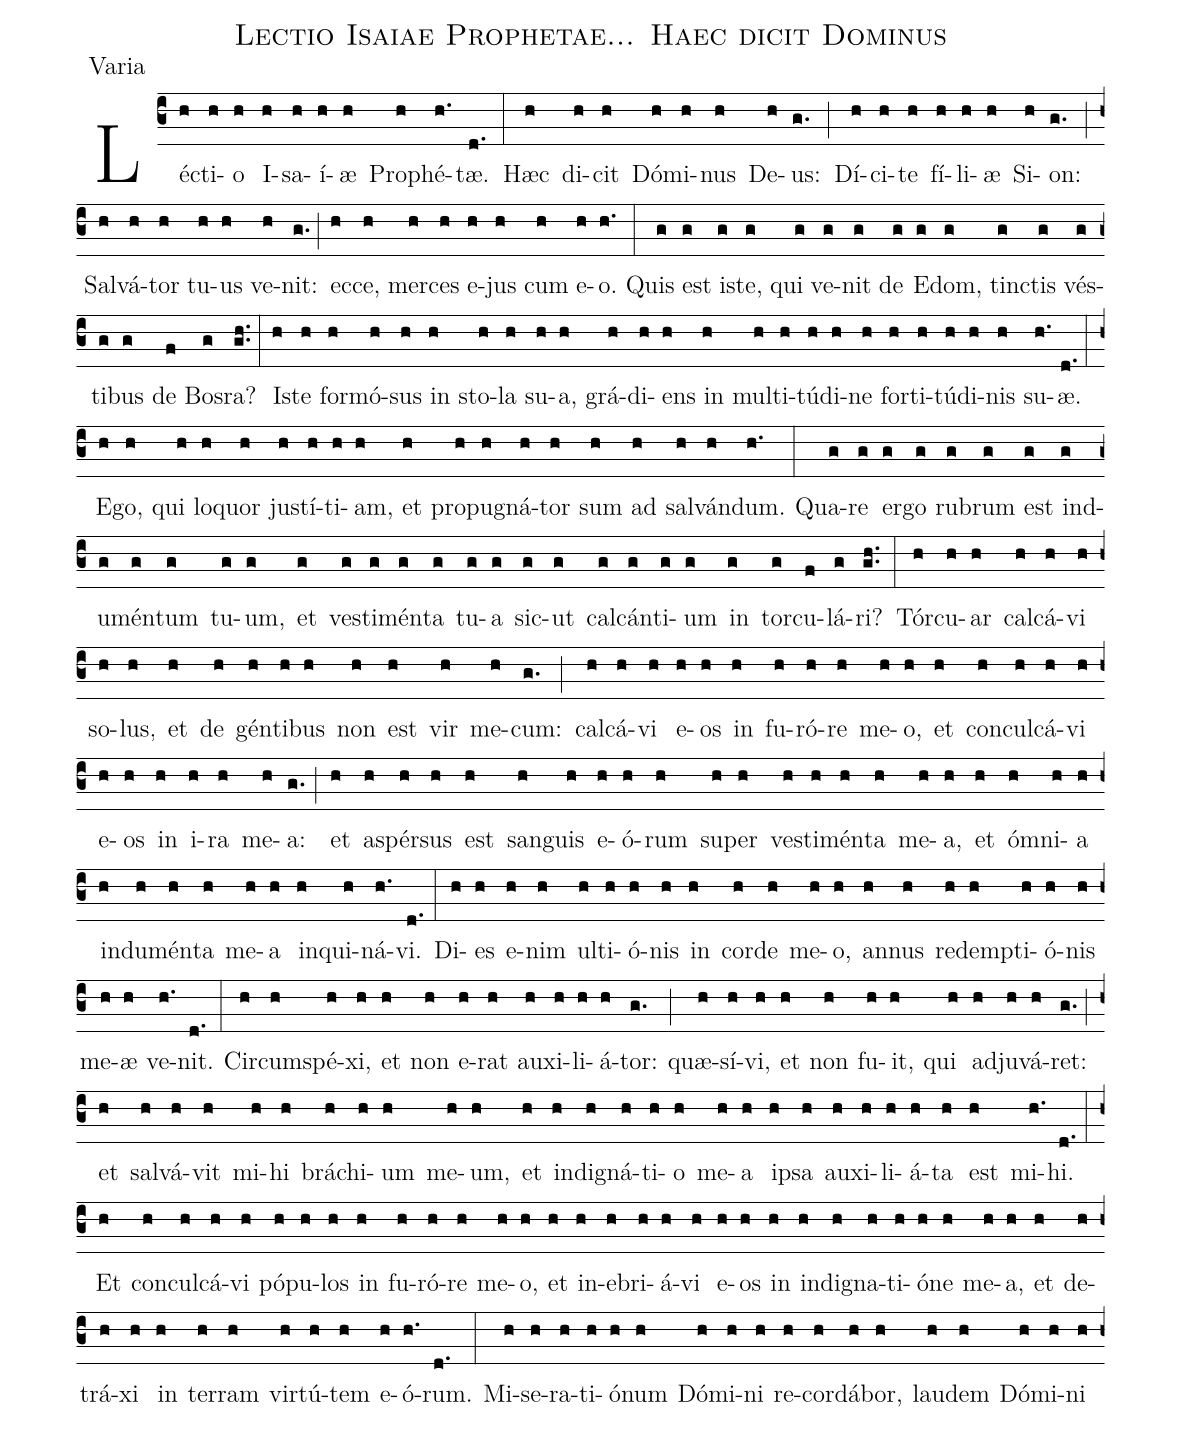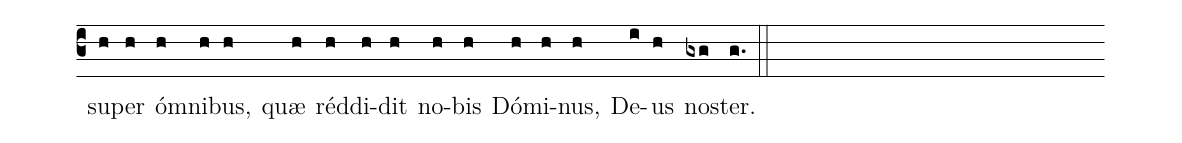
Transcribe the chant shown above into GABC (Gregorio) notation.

name:Lectio Isaiae Prophetae... Haec dicit Dominus;
office-part:Varia;
%%
(c3) Léc(h)ti(h)o(h) I(h)sa(h)í(h)æ(h) Pro(h)phé(h.)tæ.(d.) (:) Hæc(h) di(h)cit(h) Dó(h)mi(h)nus(h) De(h)us:(g.) (;) Dí(h)ci(h)te(h) fí(h)li(h)æ(h) Si(h)on:(g.) (;) Sal(h)vá(h)tor(h) tu(h)us(h) ve(h)nit:(g.) (;) ec(h)ce,(h) mer(h)ces(h) e(h)jus(h) cum(h) e(h)o.(h.) (:) Quis(g) est(g) is(g)te,(g) qui(g) ve(g)nit(g) de(g) E(g)dom,(g) tinc(g)tis(g) vés(g)ti(g)bus(g) de(f) Bos(g)ra?(gh..) (:) Is(h)te(h) for(h)mó(h)sus(h) in(h) sto(h)la(h) su(h)a,(h) grá(h)di(h)ens(h) in(h) mul(h)ti(h)tú(h)di(h)ne(h) for(h)ti(h)tú(h)di(h)nis(h) su(h.)æ.(d.) (:) E(h)go,(h) qui(h) lo(h)quor(h) jus(h)tí(h)ti(h)am,(h) et(h) pro(h)pu(h)gná(h)tor(h) sum(h) ad(h) sal(h)ván(h)dum.(h.) (:) Qua(g)re(g) er(g)go(g) ru(g)brum(g) est(g) ind(g)u(g)mén(g)tum(g) tu(g)um,(g) et(g) ves(g)ti(g)mén(g)ta(g) tu(g)a(g) sic(g)ut(g) cal(g)cán(g)ti(g)um(g) in(g) tor(g)cu(f)lá(g)ri?(gh..) (:) Tór(h)cu(h)ar(h) cal(h)cá(h)vi(h) so(h)lus,(h) et(h) de(h) gén(h)ti(h)bus(h) non(h) est(h) vir(h) me(h)cum:(g.) (;) cal(h)cá(h)vi(h) e(h)os(h) in(h) fu(h)ró(h)re(h) me(h)o,(h) et(h) con(h)cul(h)cá(h)vi(h) e(h)os(h) in(h) i(h)ra(h) me(h)a:(g.) (;) et(h) a(h)spér(h)sus(h) est(h) san(h)guis(h) e(h)ó(h)rum(h) su(h)per(h) ves(h)ti(h)mén(h)ta(h) me(h)a,(h) et(h) óm(h)ni(h)a(h) ind(h)u(h)mén(h)ta(h) me(h)a(h) in(h)qui(h)ná(h.)vi.(d.) (:) Di(h)es(h) e(h)nim(h) ul(h)ti(h)ó(h)nis(h) in(h) cor(h)de(h) me(h)o,(h) an(h)nus(h) red(h)emp(h)ti(h)ó(h)nis(h) me(h)æ(h) ve(h.)nit.(d.) (:) Cir(h)cum(h)spé(h)xi,(h) et(h) non(h) e(h)rat(h) au(h)xi(h)li(h)á(h)tor:(g.) (;) quæ(h)sí(h)vi,(h) et(h) non(h) fu(h)it,(h) qui(h) ad(h)ju(h)vá(h)ret:(g.) (;) et(h) sal(h)vá(h)vit(h) mi(h)hi(h) brá(h)chi(h)um(h) me(h)um,(h) et(h) in(h)di(h)gná(h)ti(h)o(h) me(h)a(h) ip(h)sa(h) au(h)xi(h)li(h)á(h)ta(h) est(h) mi(h.)hi.(d.) (:) Et(h) con(h)cul(h)cá(h)vi(h) pó(h)pu(h)los(h) in(h) fu(h)ró(h)re(h) me(h)o,(h) et(h) in(h)e(h)bri(h)á(h)vi(h) e(h)os(h) in(h) in(h)di(h)gna(h)ti(h)ó(h)ne(h) me(h)a,(h) et(h) de(h)trá(h)xi(h) in(h) ter(h)ram(h) vir(h)tú(h)tem(h) e(h)ó(h.)rum.(d.) (:) Mi(h)se(h)ra(h)ti(h)ó(h)num(h) Dó(h)mi(h)ni(h) re(h)cor(h)dá(h)bor,(h) lau(h)dem(h) Dó(h)mi(h)ni(h) su(h)per(h) óm(h)ni(h)bus,(h) quæ(h) réd(h)di(h)dit(h) no(h)bis(h) Dó(h)mi(h)nus,(h) De(i)us(h) nos(gxg)ter.(g.) (::)
